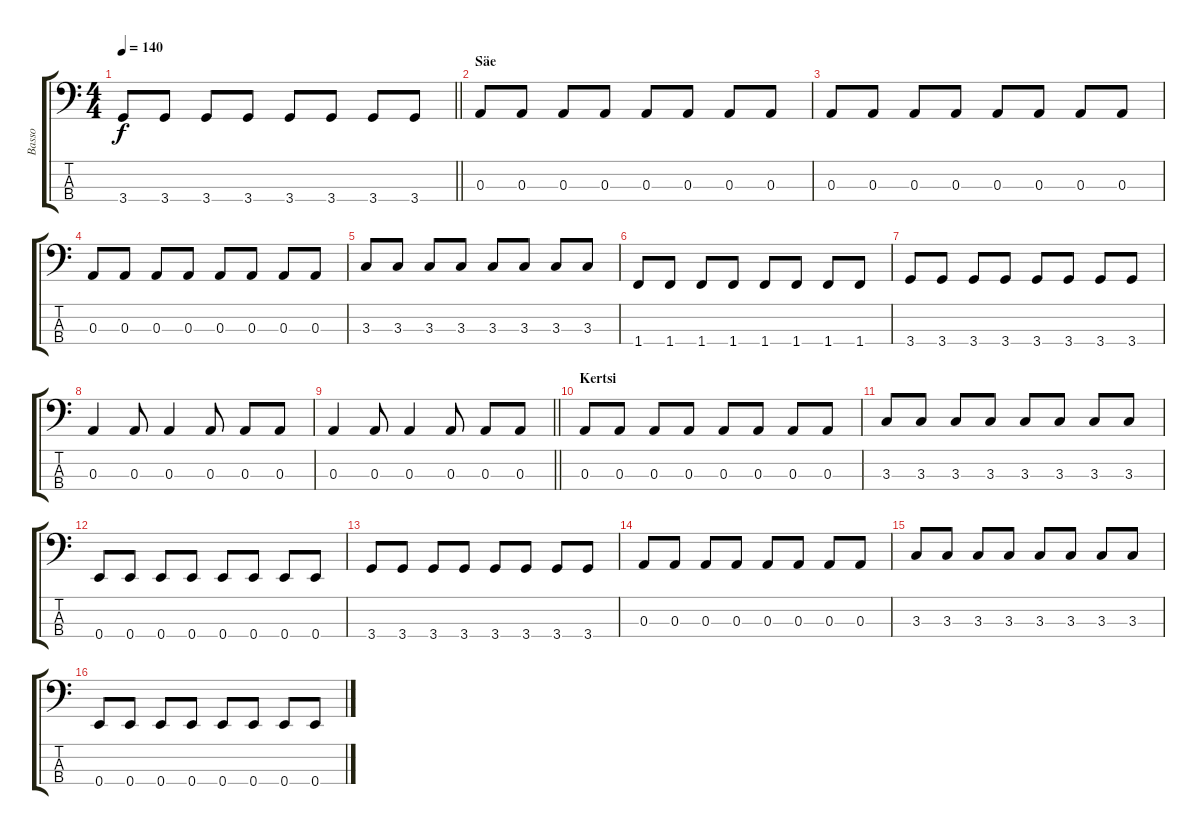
\track ("Basso" "Basso") {instrument electricbassfinger}
\staff {score tabs}
\tuning (G2 D2 A1 E1) {hide}
\ts (4 4)
\tempo 140
\clef f4
\barLineRight lightlight
\ks c
3.4.8{dy f} 3.4.8 3.4.8 3.4.8 3.4.8 3.4.8 3.4.8 3.4.8 |
\section ("" "Säe")
0.3.8 0.3.8 0.3.8 0.3.8 0.3.8 0.3.8 0.3.8 0.3.8 |
0.3.8 0.3.8 0.3.8 0.3.8 0.3.8 0.3.8 0.3.8 0.3.8 |
0.3.8 0.3.8 0.3.8 0.3.8 0.3.8 0.3.8 0.3.8 0.3.8 |
3.3.8 3.3.8 3.3.8 3.3.8 3.3.8 3.3.8 3.3.8 3.3.8 |
1.4.8 1.4.8 1.4.8 1.4.8 1.4.8 1.4.8 1.4.8 1.4.8 |
3.4.8 3.4.8 3.4.8 3.4.8 3.4.8 3.4.8 3.4.8 3.4.8 |
0.3.4 0.3.8 0.3.4 0.3.8 0.3.8 0.3.8 |
\barLineRight lightlight
0.3.4 0.3.8 0.3.4 0.3.8 0.3.8 0.3.8 |
\section ("" "Kertsi")
0.3.8 0.3.8 0.3.8 0.3.8 0.3.8 0.3.8 0.3.8 0.3.8 |
3.3.8 3.3.8 3.3.8 3.3.8 3.3.8 3.3.8 3.3.8 3.3.8 |
0.4.8 0.4.8 0.4.8 0.4.8 0.4.8 0.4.8 0.4.8 0.4.8 |
3.4.8 3.4.8 3.4.8 3.4.8 3.4.8 3.4.8 3.4.8 3.4.8 |
0.3.8 0.3.8 0.3.8 0.3.8 0.3.8 0.3.8 0.3.8 0.3.8 |
3.3.8 3.3.8 3.3.8 3.3.8 3.3.8 3.3.8 3.3.8 3.3.8 |
0.4.8 0.4.8 0.4.8 0.4.8 0.4.8 0.4.8 0.4.8 0.4.8
